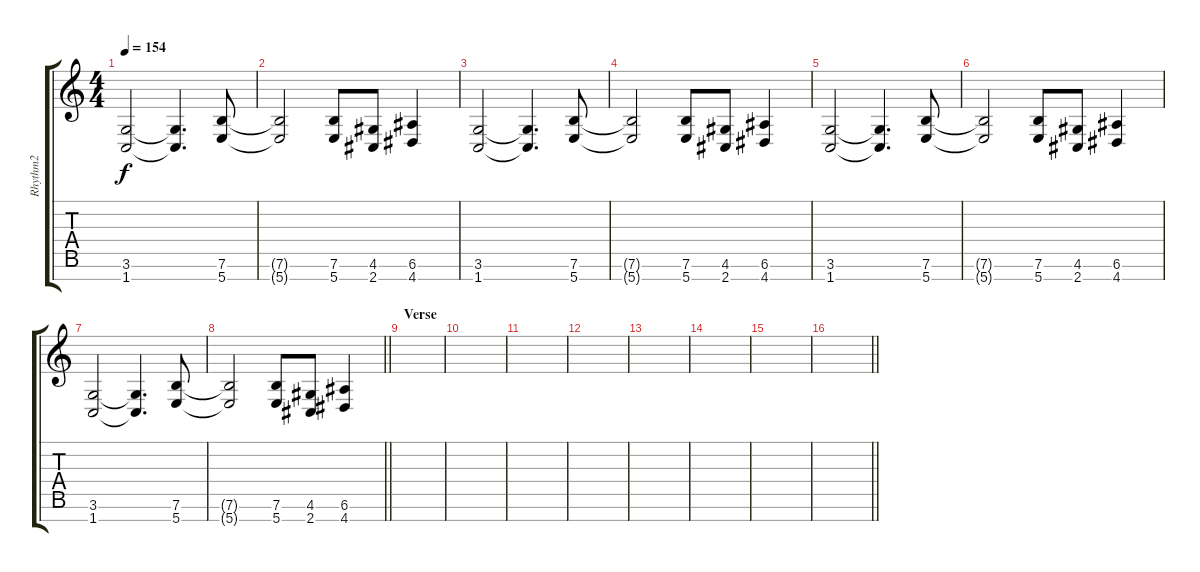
\track ("Rhythm2" "Rhythm2") {instrument overdrivenguitar}
\staff {score tabs}
\tuning (E4 B3 G3 D3 A2 E2 B1) {hide}
\ts (4 4)
\tempo 154
\clef g2
\ks c
(3.6 1.7).2{dy f} (3.6{t} 1.7{t}).4{d} (7.6 5.7).8 |
(7.6{t} 5.7{t}).2 (7.6 5.7).8 (4.6 2.7).8 (6.6 4.7).4 |
(3.6 1.7).2 (3.6{t} 1.7{t}).4{d} (7.6 5.7).8 |
(7.6{t} 5.7{t}).2 (7.6 5.7).8 (4.6 2.7).8 (6.6 4.7).4 |
(3.6 1.7).2 (3.6{t} 1.7{t}).4{d} (7.6 5.7).8 |
(7.6{t} 5.7{t}).2 (7.6 5.7).8 (4.6 2.7).8 (6.6 4.7).4 |
(3.6 1.7).2 (3.6{t} 1.7{t}).4{d} (7.6 5.7).8 |
\barLineRight lightlight
(7.6{t} 5.7{t}).2 (7.6 5.7).8 (4.6 2.7).8 (6.6 4.7).4 |
\section ("" "Verse")
|
|
|
|
|
|
|
\barLineRight lightlight
